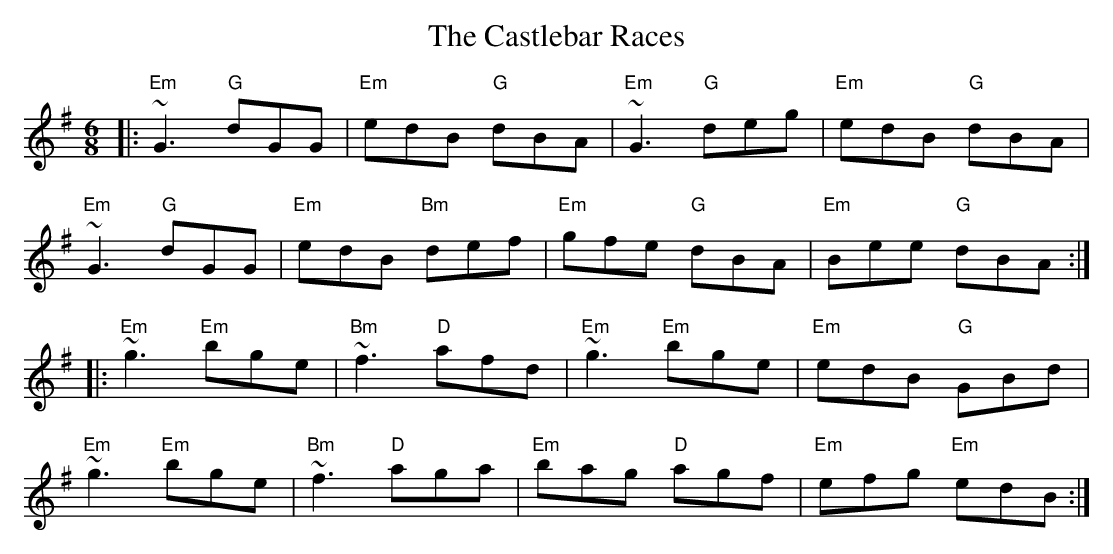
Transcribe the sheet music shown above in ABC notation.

X:1
T:Castlebar Races, The
M:6/8
L:1/8
K:Gmaj
|:"Em"~G3 "G"dGG|"Em"edB "G"dBA|"Em"~G3 "G"deg|"Em"edB "G"dBA|
"Em"~G3 "G"dGG|"Em"edB "Bm"def|"Em"gfe "G"dBA|"Em"Bee "G"dBA:|
|:"Em"~g3 "Em"bge|"Bm"~f3 "D"afd|"Em"~g3 "Em"bge|"Em"edB "G"GBd|
"Em"~g3 "Em"bge|"Bm"~f3 "D"aga|"Em"bag "D"agf|"Em"efg "Em"edB:|
